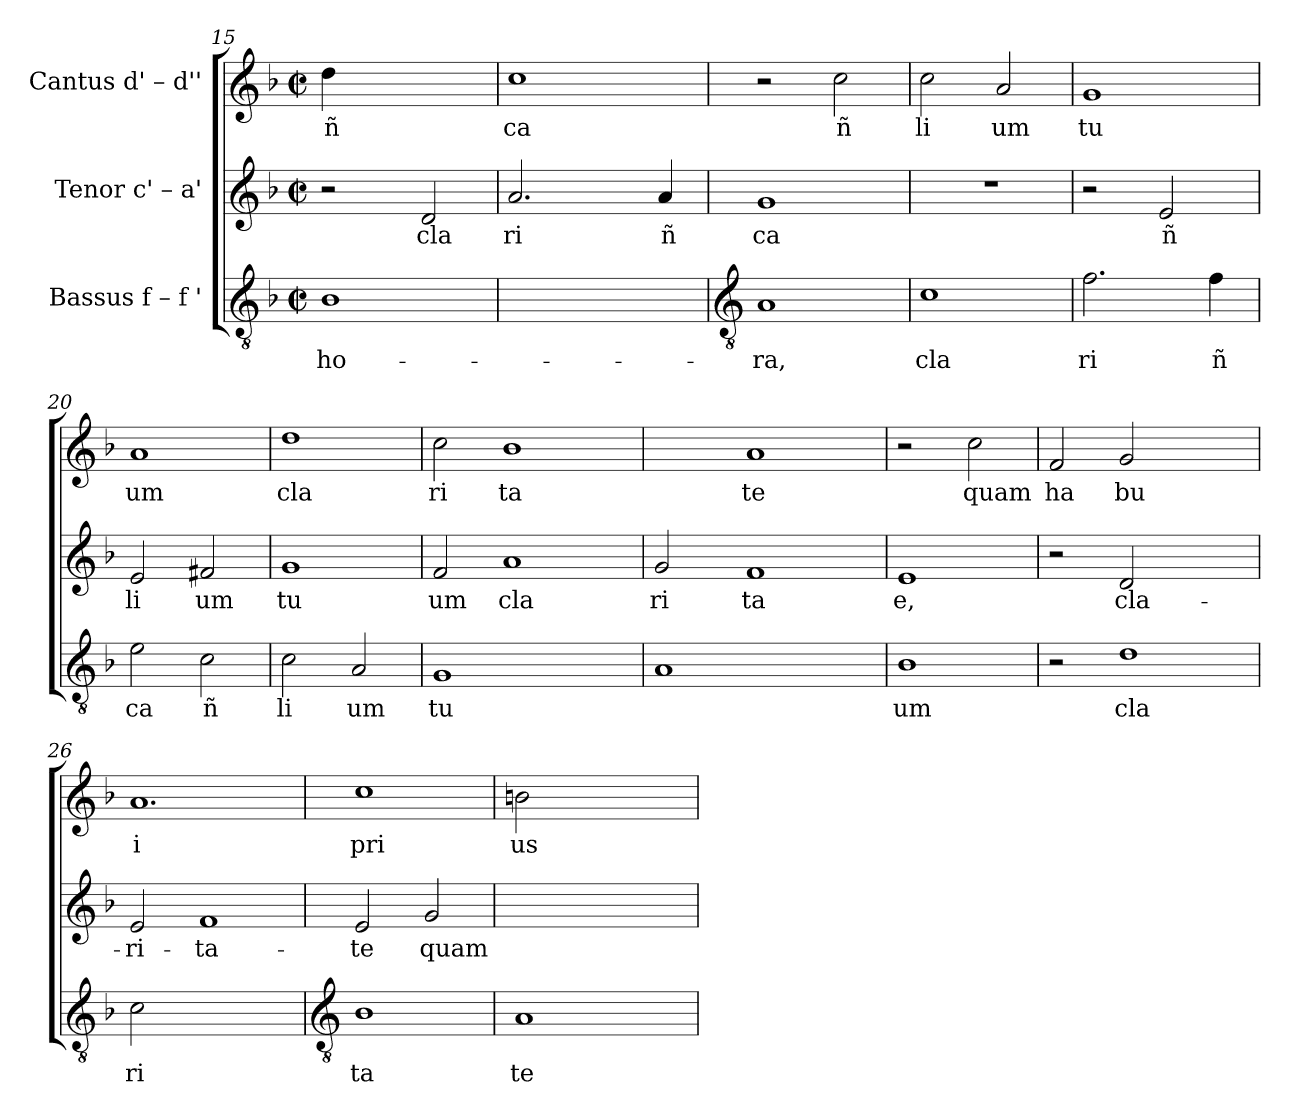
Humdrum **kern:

**kern	**text	**kern	**text	**kern	**text
*part3	*part3	*part2	*part2	*part1	*part1
*staff3	*staff3	*staff2	*staff2	*staff1	*staff1
*I"Bassus  f – f '	*	*I"Tenor  c' – a'	*	*I"Cantus  d' – d''	*
*clefGv2	*	*clefG2	*	*clefG2	*
*k[b-]	*	*k[b-]	*	*k[b-]	*
*F:	*	*F:	*	*F:	*
*M2/2	*	*M2/2	*	*M2/2	*
*met(c|)	*	*met(c|)	*	*met(c|)	*
=15	=15	=15	=15	=15	=15
!	!LO:LY:b	!	!	!	!LO:LY:b
1B-	ho-	2r	.	4dd\	ñ
.	.	.	.	2.ryy	.
!	!	!	!LO:LY:b	!	!
.	.	2d/	cla	.	.
!!LO:LB:g=z
=16	=16	=16	=16	=16	=16
!	!	!	!LO:LY:b	!	!LO:LY:b
4ryy	.	2.a/	ri	1cc	ca
4ryy	.	.	.	.	.
2ryy	.	.	.	.	.
!	!	!	!LO:LY:b	!	!
.	.	4a/	ñ	.	.
!!LO:LB:g=z
=17	=17	=17	=17	=17	=17
*clefGv2	*	*	*	*	*
!	!LO:LY:b	!	!LO:LY:b	!	!
1A	-ra,	1g	ca	2r	.
!	!	!	!	!	!LO:LY:b
.	.	.	.	2cc\	ñ
=18	=18	=18	=18	=18	=18
!	!LO:LY:b	!	!	!	!LO:LY:b
1c	cla	1r	.	2cc\	li
!	!	!	!	!	!LO:LY:b
.	.	.	.	2a/	um
=19	=19	=19	=19	=19	=19
!	!LO:LY:b	!	!	!	!LO:LY:b
2.f\	ri	2r	.	1g	tu
!	!	!	!LO:LY:b	!	!
.	.	2e/	ñ	.	.
!	!LO:LY:b	!	!	!	!
4f\	ñ	.	.	.	.
=20	=20	=20	=20	=20	=20
!	!LO:LY:b	!	!LO:LY:b	!	!LO:LY:b
2e\	ca	2e/	li	1a	um
!	!LO:LY:b	!	!LO:LY:b	!	!
2c\	ñ	2f#X/	um	.	.
=21	=21	=21	=21	=21	=21
!	!LO:LY:b	!	!LO:LY:b	!	!LO:LY:b
2c\	li	1g	tu	1dd	cla
!	!LO:LY:b	!	!	!	!
2A/	um	.	.	.	.
=22	=22	=22	=22	=22	=22
!	!LO:LY:b	!	!LO:LY:b	!	!LO:LY:b
1G	tu	2f/	um	2cc\	ri
!	!	!	!LO:LY:b	!	!LO:LY:b
.	.	1a	cla	1b-	ta
2ryy	.	.	.	.	.
=23	=23	=23	=23	=23	=23
!	!	!	!LO:LY:b	!	!
1A	.	2g/	ri	4ryy	.
.	.	.	.	4ryy	.
!	!	!	!LO:LY:b	!	!LO:LY:b
.	.	1f	ta	1a	te
2ryy	.	.	.	.	.
=24	=24	=24	=24	=24	=24
!	!LO:LY:b	!	!LO:LY:b	!	!
1B-	um	1e	e,	2r	.
!	!	!	!	!	!LO:LY:b
.	.	.	.	2cc\	quam
!!LO:LB:g=z
=25	=25	=25	=25	=25	=25
!	!	!	!	!	!LO:LY:b
2r	.	2r	.	2f/	ha
!	!LO:LY:b	!	!LO:LY:b	!	!LO:LY:b
1d	cla	2d/	cla-	2g/	bu
.	.	2ryy	.	2ryy	.
=26	=26	=26	=26	=26	=26
!	!LO:LY:b	!	!LO:LY:b	!	!LO:LY:b
2c\	ri	2e/	-ri-	1.a	i
!	!	!	!LO:LY:b	!	!
1ryy	.	1f	-ta-	.	.
!!LO:LB:g=z
=27	=27	=27	=27	=27	=27
*clefGv2	*	*	*	*	*
!	!LO:LY:b	!	!LO:LY:b	!	!LO:LY:b
1B-	ta	2e/	-te	1cc	pri
!	!	!	!LO:LY:b	!	!
.	.	2g/	quam	.	.
=28	=28	=28	=28	=28	=28
!	!LO:LY:b	!	!	!	!LO:LY:b
1A	te	4ryy	.	2bn\	us
.	.	4ryy	.	.	.
.	.	4ryy	.	4ryy	.
.	.	4ryy	.	4ryy	.
=	=	=	=	=	=
*-	*-	*-	*-	*-	*-
